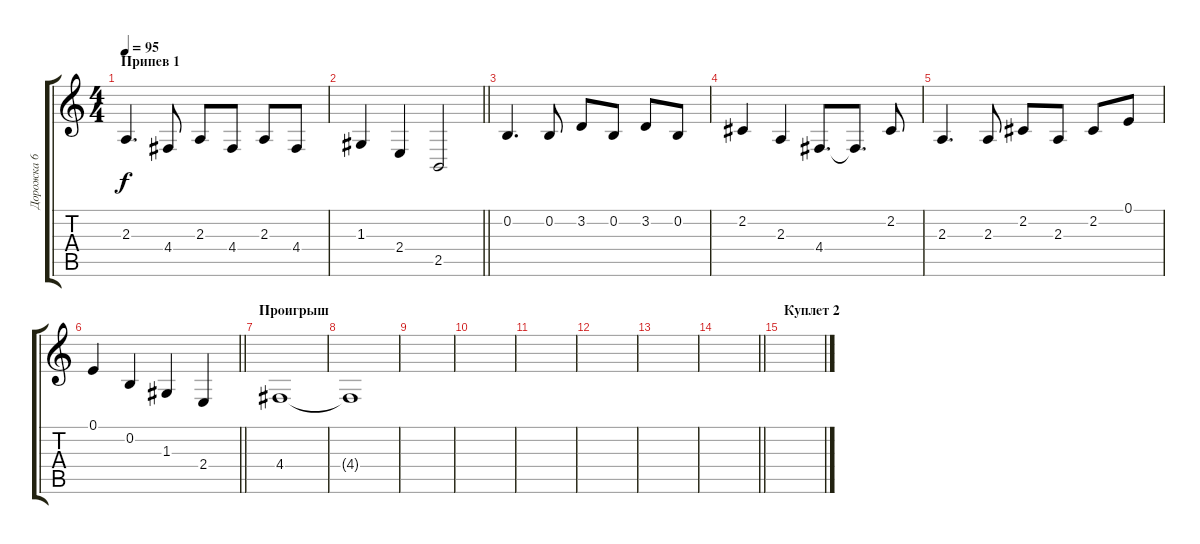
\track ("Дорожка 6" "Дорожка 6") {instrument lead2sawtooth}
\staff {score tabs}
\tuning (E4 B3 G3 D3 A2 E2) {hide}
\ts (4 4)
\section ("" "Припев 1")
\tempo 95
\clef g2
\ks c
2.3.4{d dy f} 4.4.8 2.3.8 4.4.8 2.3.8 4.4.8 |
\barLineRight lightlight
1.3.4 2.4.4 2.5.2 |
0.2.4{d} 0.2.8 3.2.8 0.2.8 3.2.8 0.2.8 |
2.2.4 2.3.4 4.4.8{d} 4.4{t}.8{d} 2.2.8 |
2.3.4{d} 2.3.8 2.2.8 2.3.8 2.2.8 0.1.8 |
\barLineRight lightlight
0.1.4 0.2.4 1.3.4 2.4.4 |
\section ("" "Проигрыш")
4.4.1 |
4.4{t}.1 |
|
|
|
|
|
\barLineRight lightlight
|
\section ("" "Куплет 2")
